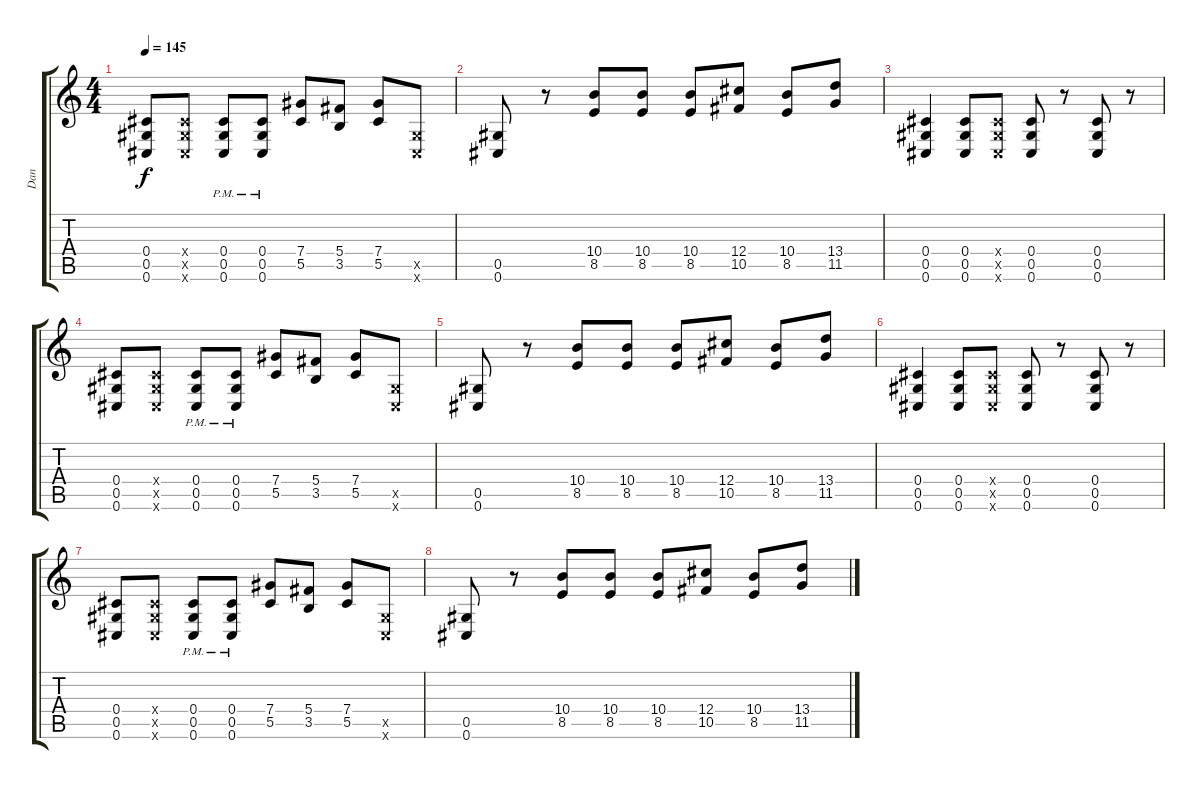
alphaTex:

\track ("Dan" "Dan") {instrument distortionguitar}
\staff {score tabs}
\tuning (Eb4 Bb3 Gb3 Db3 Ab2 Db2) {hide}
\ts (4 4)
\tempo 145
\clef g2
\ks c
(0.4 0.5 0.6).8{dy f} (0.4{x} 0.5{x} 0.6{x}).8 (0.4{pm} 0.5{pm} 0.6{pm}).8 (0.4{pm} 0.5{pm} 0.6{pm}).8 (7.4 5.5).8 (5.4 3.5).8 (7.4 5.5).8 (0.5{x} 0.6{x}).8 |
(0.5 0.6).8 r.8 (10.4 8.5).8 (10.4 8.5).8 (10.4 8.5).8 (12.4 10.5).8 (10.4 8.5).8 (13.4 11.5).8 |
(0.4 0.5 0.6).4 (0.4 0.5 0.6).8 (0.4{x} 0.5{x} 0.6{x}).8 (0.4 0.5 0.6).8 r.8 (0.4 0.5 0.6).8 r.8 |
(0.4 0.5 0.6).8 (0.4{x} 0.5{x} 0.6{x}).8 (0.4{pm} 0.5{pm} 0.6{pm}).8 (0.4{pm} 0.5{pm} 0.6{pm}).8 (7.4 5.5).8 (5.4 3.5).8 (7.4 5.5).8 (0.5{x} 0.6{x}).8 |
(0.5 0.6).8 r.8 (10.4 8.5).8 (10.4 8.5).8 (10.4 8.5).8 (12.4 10.5).8 (10.4 8.5).8 (13.4 11.5).8 |
(0.4 0.5 0.6).4 (0.4 0.5 0.6).8 (0.4{x} 0.5{x} 0.6{x}).8 (0.4 0.5 0.6).8 r.8 (0.4 0.5 0.6).8 r.8 |
(0.4 0.5 0.6).8 (0.4{x} 0.5{x} 0.6{x}).8 (0.4{pm} 0.5{pm} 0.6{pm}).8 (0.4{pm} 0.5{pm} 0.6{pm}).8 (7.4 5.5).8 (5.4 3.5).8 (7.4 5.5).8 (0.5{x} 0.6{x}).8 |
(0.5 0.6).8 r.8 (10.4 8.5).8 (10.4 8.5).8 (10.4 8.5).8 (12.4 10.5).8 (10.4 8.5).8 (13.4 11.5).8
